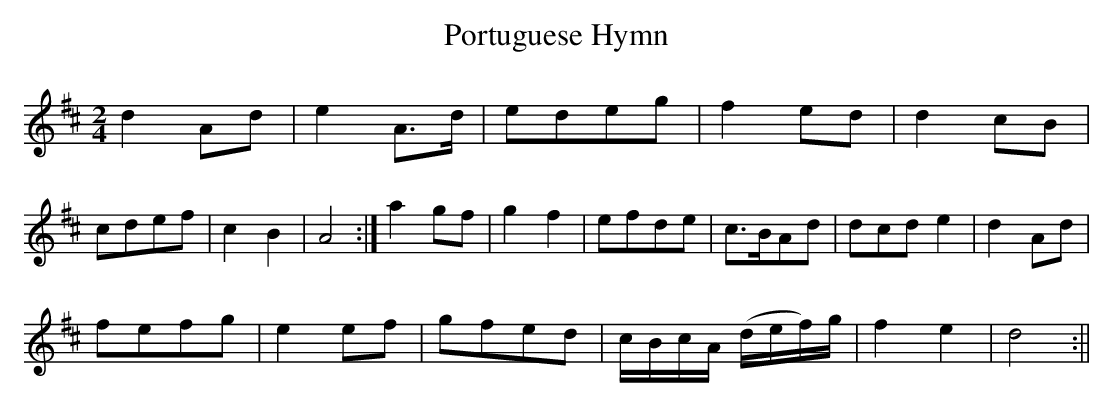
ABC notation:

X:1.2
T: Portuguese Hymn
M: 2/4
L: 1/4
K: D
d A/d/| e A/>d/ | e/d/e/g/ | f e/d/ | d c/B/ |
c/d/e/f/ | cB | A2 :|a g/f/ | g f | e/f/d/e/ | c/>B/A/d/|d/c/d/e|d A/d/ |
f/e/f/g/|e e/f/ | g/f/e/d/ | c//B//c//A// (d//e//f//)g// | fe | d2 :||
